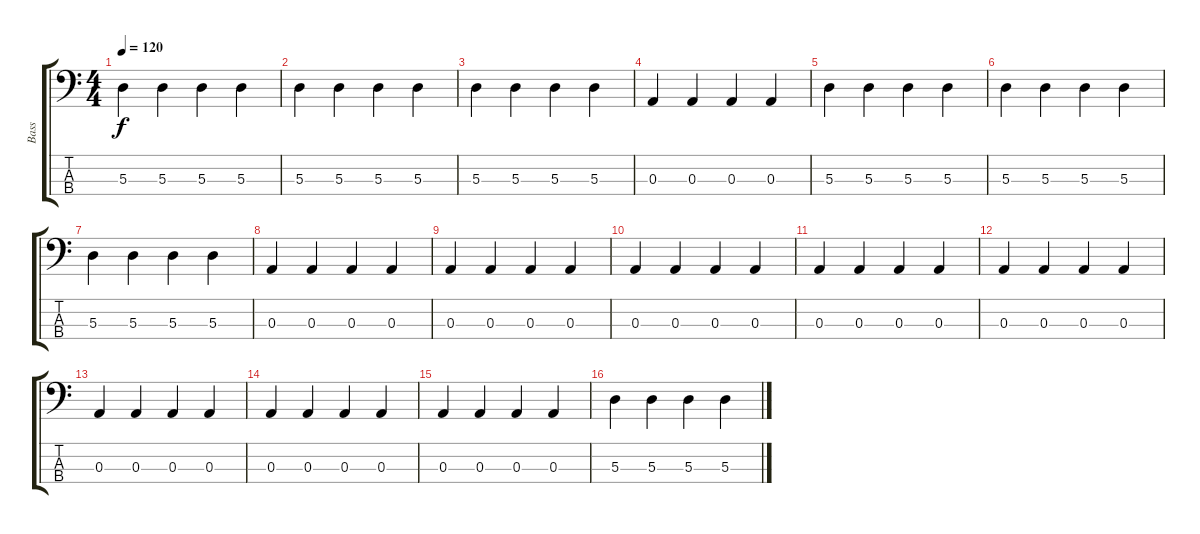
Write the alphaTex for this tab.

\track ("Bass" "Bass") {instrument electricbasspick}
\staff {score tabs}
\tuning (G2 D2 A1 E1) {hide}
\ts (4 4)
\tempo 120
\clef f4
\ks c
5.3.4{dy f instrument electricbasspick} 5.3.4 5.3.4 5.3.4 |
5.3.4 5.3.4 5.3.4 5.3.4 |
5.3.4 5.3.4 5.3.4 5.3.4 |
0.3.4 0.3.4 0.3.4 0.3.4 |
5.3.4 5.3.4 5.3.4 5.3.4 |
5.3.4 5.3.4 5.3.4 5.3.4 |
5.3.4 5.3.4 5.3.4 5.3.4 |
0.3.4 0.3.4 0.3.4 0.3.4 |
0.3.4 0.3.4 0.3.4 0.3.4 |
0.3.4 0.3.4 0.3.4 0.3.4 |
0.3.4 0.3.4 0.3.4 0.3.4 |
0.3.4 0.3.4 0.3.4 0.3.4 |
0.3.4 0.3.4 0.3.4 0.3.4 |
0.3.4 0.3.4 0.3.4 0.3.4 |
0.3.4 0.3.4 0.3.4 0.3.4 |
5.3.4 5.3.4 5.3.4 5.3.4
